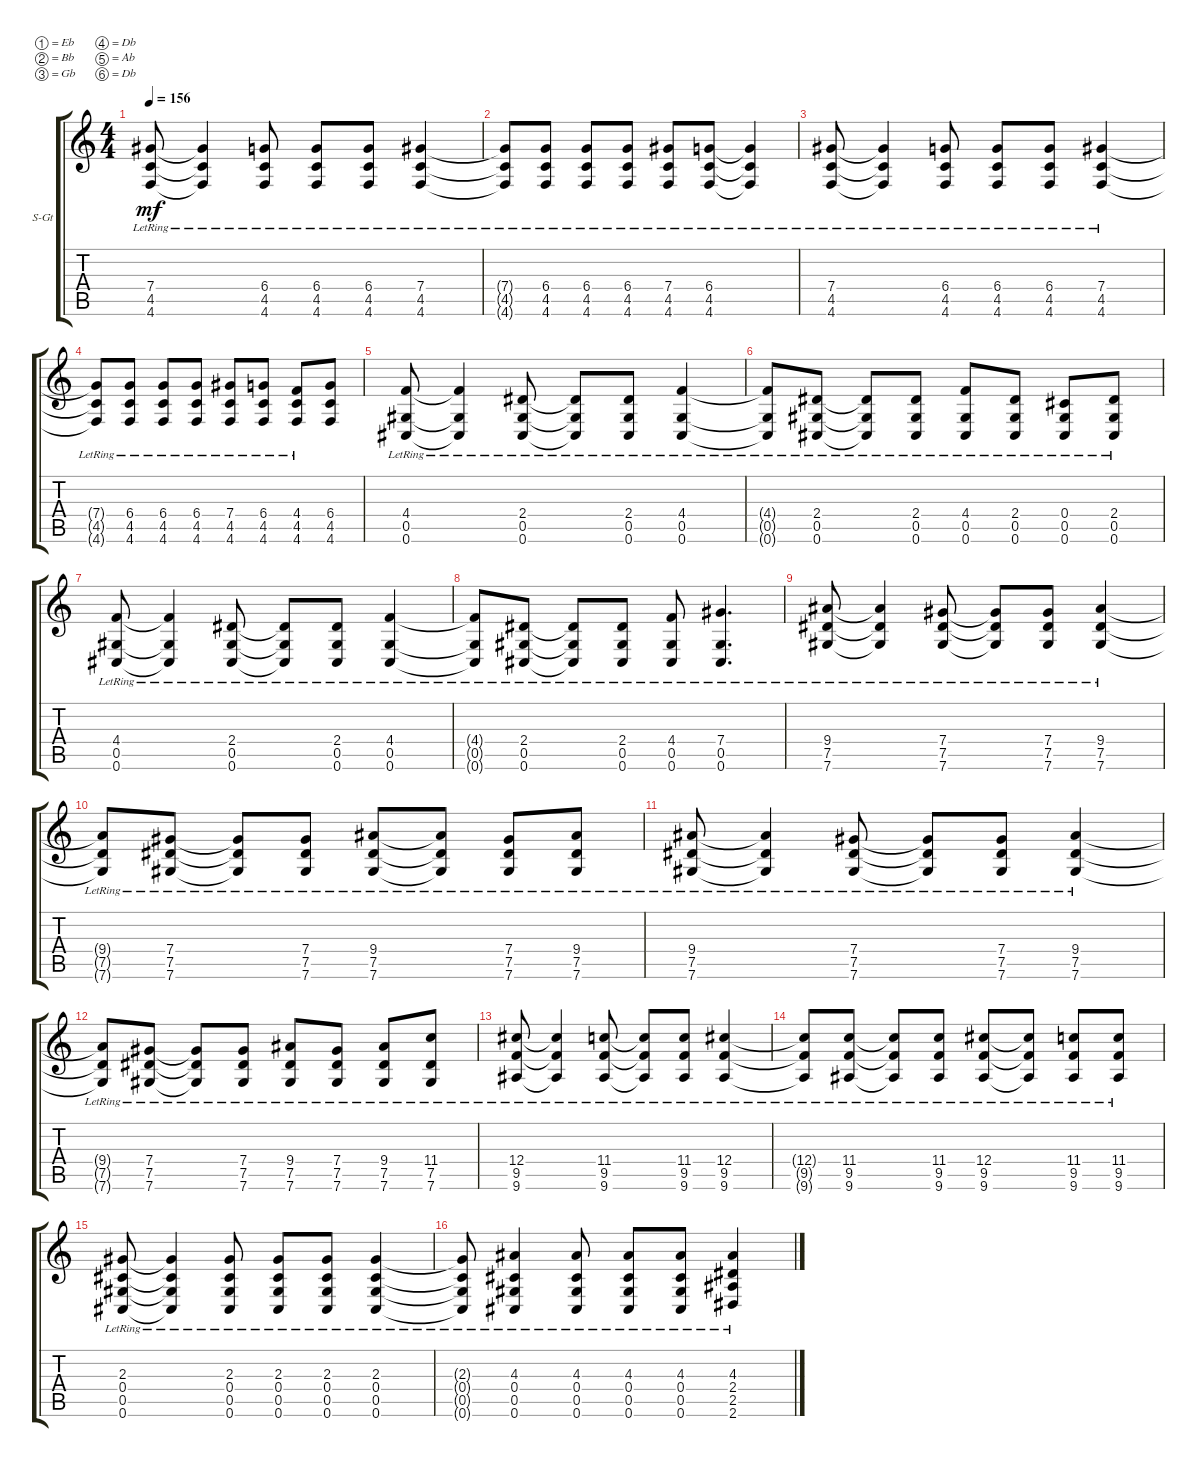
\defaultSystemsLayout 4
\bracketExtendMode groupsimilarinstruments
\firstSystemTrackNameOrientation horizontal
\otherSystemsTrackNameOrientation horizontal
\track ("Intro Guitar 2" "S-Gt") {instrument acousticguitarsteel}
\staff {score tabs}
\tuning (Eb4 Bb3 Gb3 Db3 Ab2 Db2)
\ts (4 4)
\tempo 156
\clef g2
\scale
0.333333
\ks c
(7.4{lr} 4.6{lr} 4.5{lr}).8{dy mf} (7.4{lr t} 4.6{lr t} 4.5{lr t}).4 (6.4{lr} 4.6{lr} 4.5{lr}).8 (6.4{lr} 4.6{lr} 4.5{lr}).8 (6.4{lr} 4.6{lr} 4.5{lr}).8 (7.4{lr} 4.6{lr} 4.5{lr}).4 |
\scale
0.333333 (7.4{lr t} 4.6{lr t} 4.5{lr t}).8 (6.4{lr} 4.6{lr} 4.5{lr}).8 (6.4{lr} 4.6{lr} 4.5{lr}).8 (6.4{lr} 4.6{lr} 4.5{lr}).8 (7.4{lr} 4.6{lr} 4.5{lr}).8 (6.4{lr} 4.6{lr} 4.5{lr}).8 (4.5{lr t} 6.4{lr t} 4.6{lr t}).4 |
\scale
0.333333 (7.4{lr} 4.6{lr} 4.5{lr}).8 (7.4{lr t} 4.6{lr t} 4.5{lr t}).4 (6.4{lr} 4.6{lr} 4.5{lr}).8 (6.4{lr} 4.6{lr} 4.5{lr}).8 (6.4{lr} 4.6{lr} 4.5{lr}).8 (7.4{lr} 4.6{lr} 4.5{lr}).4 |
\scale
0.333333 (7.4{lr t} 4.6{lr t} 4.5{lr t}).8 (6.4{lr} 4.6{lr} 4.5{lr}).8 (6.4{lr} 4.6{lr} 4.5{lr}).8 (6.4{lr} 4.6{lr} 4.5{lr}).8 (7.4{lr} 4.6{lr} 4.5{lr}).8 (6.4{lr} 4.6{lr} 4.5{lr}).8 (4.5{lr} 4.4{lr} 4.6{lr}).8 (4.6 4.5 6.4).8 |
\scale
0.333333 (0.5{lr} 0.6{lr} 4.4{lr}).8 (0.5{lr t} 0.6{lr t} 4.4{lr t}).4 (0.5{lr} 0.6{lr} 2.4{lr}).8 (0.5{lr t} 0.6{lr t} 2.4{lr t}).8 (0.5{lr} 0.6{lr} 2.4{lr}).8 (0.5{lr} 0.6{lr} 4.4{lr}).4 |
\scale
0.333333 (0.5{lr t} 0.6{lr t} 4.4{t}).8 (0.5{lr} 0.6{lr} 2.4{lr}).8 (0.5{lr t} 0.6{lr t} 2.4{lr t}).8 (0.5{lr} 0.6{lr} 2.4{lr}).8 (0.5{lr} 0.6{lr} 4.4{lr}).8 (0.5{lr} 0.6{lr} 2.4{lr}).8 (0.5{lr} 0.6{lr} 0.4{lr}).8 (0.5{lr} 0.6{lr} 2.4{lr}).8 |
\scale
0.333333 (0.5{lr} 0.6{lr} 4.4{lr}).8 (0.5{lr t} 0.6{lr t} 4.4{lr t}).4 (0.5{lr} 0.6{lr} 2.4{lr}).8 (0.5{lr t} 0.6{lr t} 2.4{lr t}).8 (0.5{lr} 0.6{lr} 2.4{lr}).8 (0.5{lr} 0.6{lr} 4.4{lr}).4 |
\scale
0.333333 (0.5{lr t} 0.6{lr t} 4.4{t}).8 (0.5{lr} 0.6{lr} 2.4{lr}).8 (0.5{lr t} 0.6{lr t} 2.4{lr t}).8 (0.5{lr} 0.6{lr} 2.4{lr}).8 (0.5{lr} 0.6{lr} 4.4{lr}).8 (0.5{lr} 0.6{lr} 7.4{lr}).4{d} |
\scale
0.333333 (9.4{lr} 7.5{lr} 7.6{lr}).8 (9.4{lr t} 7.5{lr t} 7.6{lr t}).4 (7.4{lr} 7.5{lr} 7.6{lr}).8 (7.4{lr t} 7.5{lr t} 7.6{lr t}).8 (7.4{lr} 7.5{lr} 7.6{lr}).8 (9.4{lr} 7.5{lr} 7.6{lr}).4 |
\scale
0.333333 (9.4{lr t} 7.5{lr t} 7.6{t}).8 (7.4{lr} 7.5{lr} 7.6{lr}).8 (7.4{lr t} 7.5{lr t} 7.6{lr t}).8 (7.4{lr} 7.5{lr} 7.6{lr}).8 (9.4{lr} 7.5{lr} 7.6{lr}).8 (9.4{lr t} 7.5{lr t} 7.6{lr t}).8 (7.4{lr} 7.5{lr} 7.6{lr}).8 (9.4{lr} 7.5{lr} 7.6{lr}).8 |
\scale
0.333333 (9.4{lr} 7.5{lr} 7.6{lr}).8 (9.4{lr t} 7.5{lr t} 7.6{lr t}).4 (7.4{lr} 7.5{lr} 7.6{lr}).8 (7.4{lr t} 7.5{lr t} 7.6{lr t}).8 (7.4{lr} 7.5{lr} 7.6{lr}).8 (9.4{lr} 7.5{lr} 7.6{lr}).4 |
\scale
0.333333 (9.4{lr t} 7.5{lr t} 7.6{t}).8 (7.4{lr} 7.5{lr} 7.6{lr}).8 (7.4{lr t} 7.5{lr t} 7.6{lr t}).8 (7.4{lr} 7.5{lr} 7.6{lr}).8 (9.4{lr} 7.5{lr} 7.6{lr}).8 (7.4{lr} 7.5{lr} 7.6{lr}).8 (9.4{lr} 7.5{lr} 7.6{lr}).8 (11.4{lr} 7.5{lr} 7.6{lr}).8 |
\scale
0.333333 (9.5{lr} 9.6{lr} 12.4{lr}).8 (9.5{lr t} 9.6{lr t} 12.4{lr t}).4 (9.5{lr} 9.6{lr} 11.4{lr}).8 (9.5{lr t} 9.6{lr t} 11.4{lr t}).8 (9.5{lr} 9.6{lr} 11.4{lr}).8 (9.5{lr} 9.6{lr} 12.4{lr}).4 |
\scale
0.333333 (9.5{lr t} 9.6{t} 12.4{t}).8 (9.5{lr} 9.6{lr} 11.4{lr}).8 (9.5{lr t} 9.6{lr t} 11.4{lr t}).8 (9.5{lr} 9.6{lr} 11.4{lr}).8 (9.5{lr} 9.6{lr} 12.4{lr}).8 (9.5{lr t} 9.6{lr t} 12.4{lr t}).8 (9.5{lr} 9.6{lr} 11.4{lr}).8 (9.5{lr} 9.6{lr} 11.4{lr}).8 |
\scale
0.333333 (0.5{lr} 0.6{lr} 0.4{lr} 2.3{lr}).8 (0.5{lr t} 0.6{lr t} 2.3{lr t} 0.4{lr t}).4 (0.5{lr} 0.6{lr} 2.3{lr} 0.4{lr}).8 (0.5{lr} 0.6{lr} 2.3{lr} 0.4{lr}).8 (0.5{lr} 0.6{lr} 2.3{lr} 0.4{lr}).8 (0.5{lr} 0.6{lr} 2.3{lr} 0.4{lr}).4 |
\scale
0.333333 (0.5{lr t} 0.6{lr t} 2.3{lr t} 0.4{lr t}).8 (0.5{lr} 0.6{lr} 4.3{lr} 0.4{lr}).4 (0.5{lr} 0.6{lr} 4.3{lr} 0.4{lr}).8 (0.5{lr} 0.6{lr} 4.3{lr} 0.4{lr}).8 (0.5{lr} 0.6{lr} 4.3{lr} 0.4{lr}).8 (2.5{lr} 2.6{lr} 4.3{lr} 2.4{lr}).4
